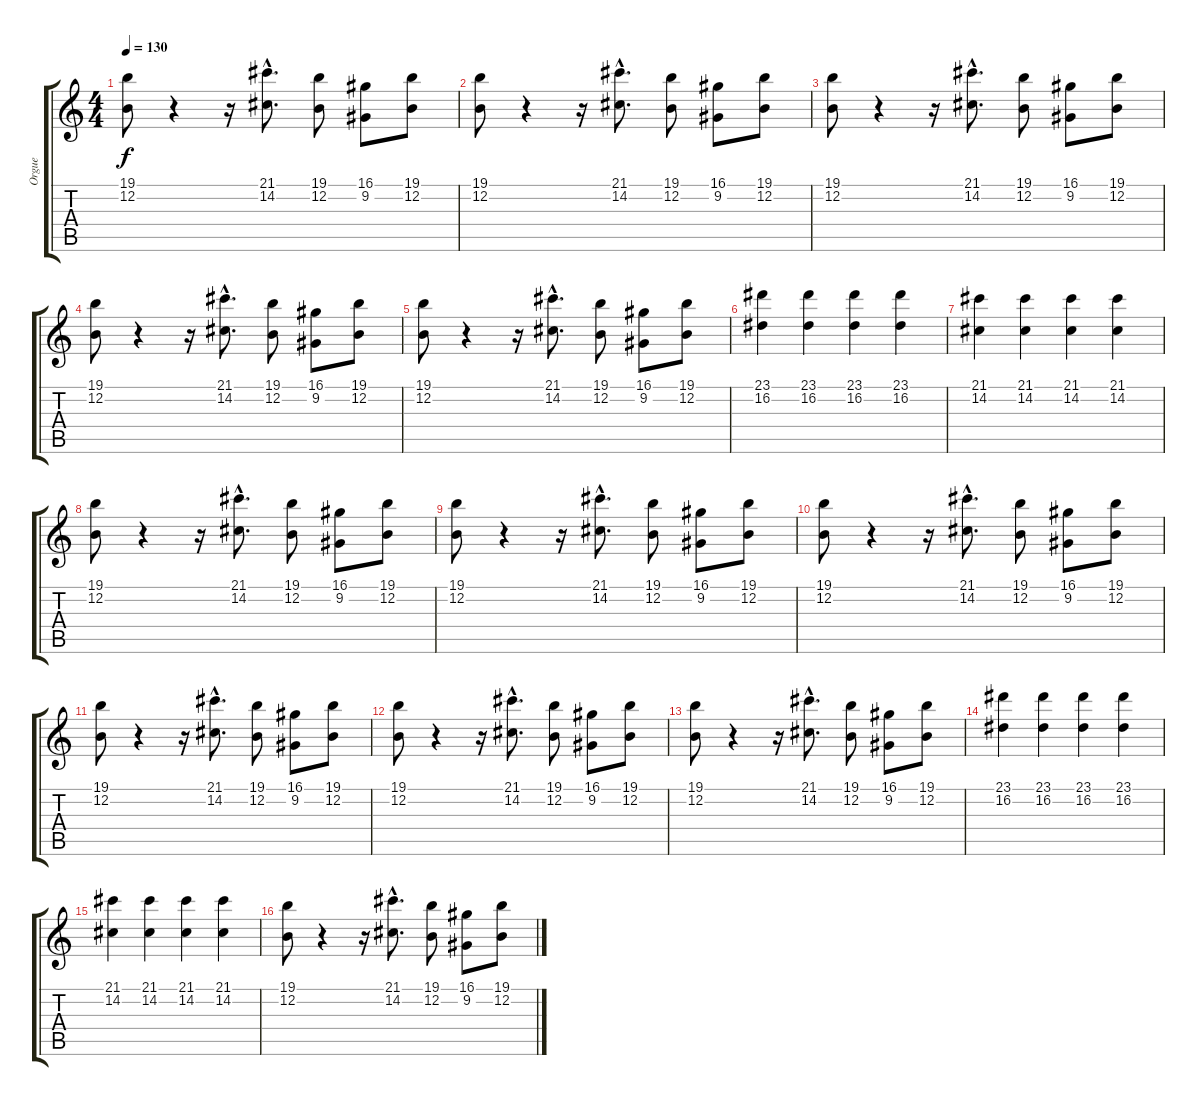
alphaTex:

\track ("Orgue" "Orgue") {instrument rockorgan}
\staff {score tabs}
\tuning (E4 B3 G3 D3 A2 E2) {hide}
\ts (4 4)
\tempo 130
\clef g2
\ks c
(19.1 12.2).8{dy f} r.4 r.16 (21.1{hac} 14.2{hac}).8{d} (19.1 12.2).8 (16.1 9.2).8 (19.1 12.2).8 |
(19.1 12.2).8 r.4 r.16 (21.1{hac} 14.2{hac}).8{d} (19.1 12.2).8 (16.1 9.2).8 (19.1 12.2).8 |
(19.1 12.2).8 r.4 r.16 (21.1{hac} 14.2{hac}).8{d} (19.1 12.2).8 (16.1 9.2).8 (19.1 12.2).8 |
(19.1 12.2).8 r.4 r.16 (21.1{hac} 14.2{hac}).8{d} (19.1 12.2).8 (16.1 9.2).8 (19.1 12.2).8 |
(19.1 12.2).8 r.4 r.16 (21.1{hac} 14.2{hac}).8{d} (19.1 12.2).8 (16.1 9.2).8 (19.1 12.2).8 |
(23.1 16.2).4 (23.1 16.2).4 (23.1 16.2).4 (23.1 16.2).4 |
(21.1 14.2).4 (21.1 14.2).4 (21.1 14.2).4 (21.1 14.2).4 |
(19.1 12.2).8 r.4 r.16 (21.1{hac} 14.2{hac}).8{d} (19.1 12.2).8 (16.1 9.2).8 (19.1 12.2).8 |
(19.1 12.2).8 r.4 r.16 (21.1{hac} 14.2{hac}).8{d} (19.1 12.2).8 (16.1 9.2).8 (19.1 12.2).8 |
(19.1 12.2).8 r.4 r.16 (21.1{hac} 14.2{hac}).8{d} (19.1 12.2).8 (16.1 9.2).8 (19.1 12.2).8 |
(19.1 12.2).8 r.4 r.16 (21.1{hac} 14.2{hac}).8{d} (19.1 12.2).8 (16.1 9.2).8 (19.1 12.2).8 |
(19.1 12.2).8 r.4 r.16 (21.1{hac} 14.2{hac}).8{d} (19.1 12.2).8 (16.1 9.2).8 (19.1 12.2).8 |
(19.1 12.2).8 r.4 r.16 (21.1{hac} 14.2{hac}).8{d} (19.1 12.2).8 (16.1 9.2).8 (19.1 12.2).8 |
(23.1 16.2).4 (23.1 16.2).4 (23.1 16.2).4 (23.1 16.2).4 |
(21.1 14.2).4 (21.1 14.2).4 (21.1 14.2).4 (21.1 14.2).4 |
(19.1 12.2).8 r.4 r.16 (21.1{hac} 14.2{hac}).8{d} (19.1 12.2).8 (16.1 9.2).8 (19.1 12.2).8
